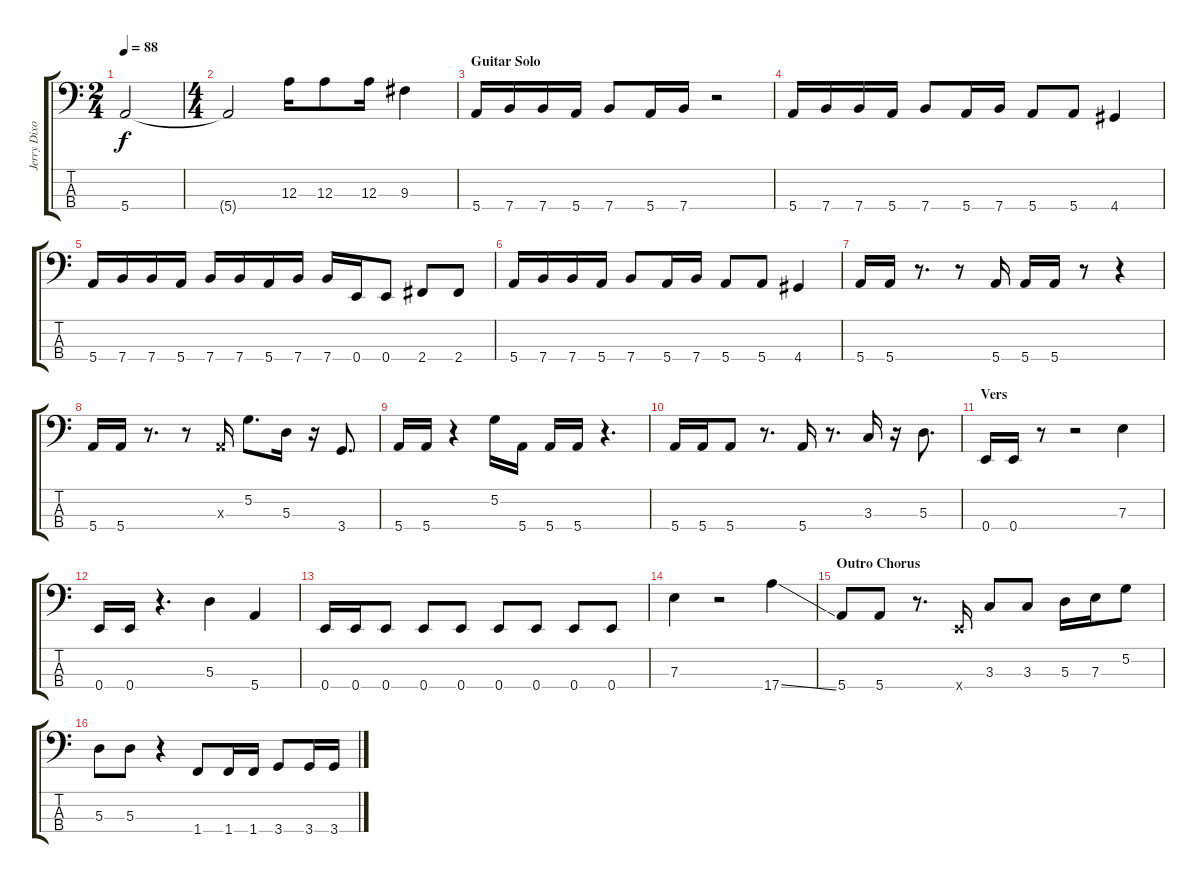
\track ("Jerry Dixon" "Jerry Dixo") {instrument electricbassfinger}
\staff {score tabs}
\tuning (G2 D2 A1 E1) {hide}
\ts (2 4)
\tempo 88
\clef f4
\ks c
5.4{t}.2{dy f} |
\ts (4 4)
5.4{t}.2 12.3.16 12.3.8 12.3.16 9.3.4 |
\section ("" "Guitar Solo")
5.4.16 7.4.16 7.4.16 5.4.16 7.4.8 5.4.16 7.4.16 r.2 |
5.4.16 7.4.16 7.4.16 5.4.16 7.4.8 5.4.16 7.4.16 5.4.8 5.4.8 4.4.4 |
5.4.16 7.4.16 7.4.16 5.4.16 7.4.16 7.4.16 5.4.16 7.4.16 7.4.16 0.4.16 0.4.8 2.4.8 2.4.8 |
5.4.16 7.4.16 7.4.16 5.4.16 7.4.8 5.4.16 7.4.16 5.4.8 5.4.8 4.4.4 |
5.4.16 5.4.16 r.8{d} r.8 5.4.16 5.4.16 5.4.16 r.8 r.4 |
5.4.16 5.4.16 r.8{d} r.8 0.3{x}.16 5.2.8{d} 5.3.16 r.16 3.4.8{d} |
5.4.16 5.4.16 r.4 5.2.16 5.4.16 5.4.16 5.4.16 r.4{d} |
5.4.16 5.4.16 5.4.8 r.8{d} 5.4.16 r.8{d} 3.3.16 r.16 5.3.8{d} |
\section ("" "Vers")
0.4.16 0.4.16 r.8 r.2 7.3.4 |
0.4.16 0.4.16 r.4{d} 5.3.4 5.4.4 |
0.4.16 0.4.16 0.4.8 0.4.8 0.4.8 0.4.8 0.4.8 0.4.8 0.4.8 |
7.3.4 r.2 17.4{ss}.4 |
\section ("" "Outro Chorus")
5.4.8 5.4.8 r.8{d} 0.4{x}.16 3.3.8 3.3.8 5.3.16 7.3.16 5.2.8 |
5.3.8 5.3.8 r.4 1.4.8 1.4.16 1.4.16 3.4.8 3.4.16 3.4.16
